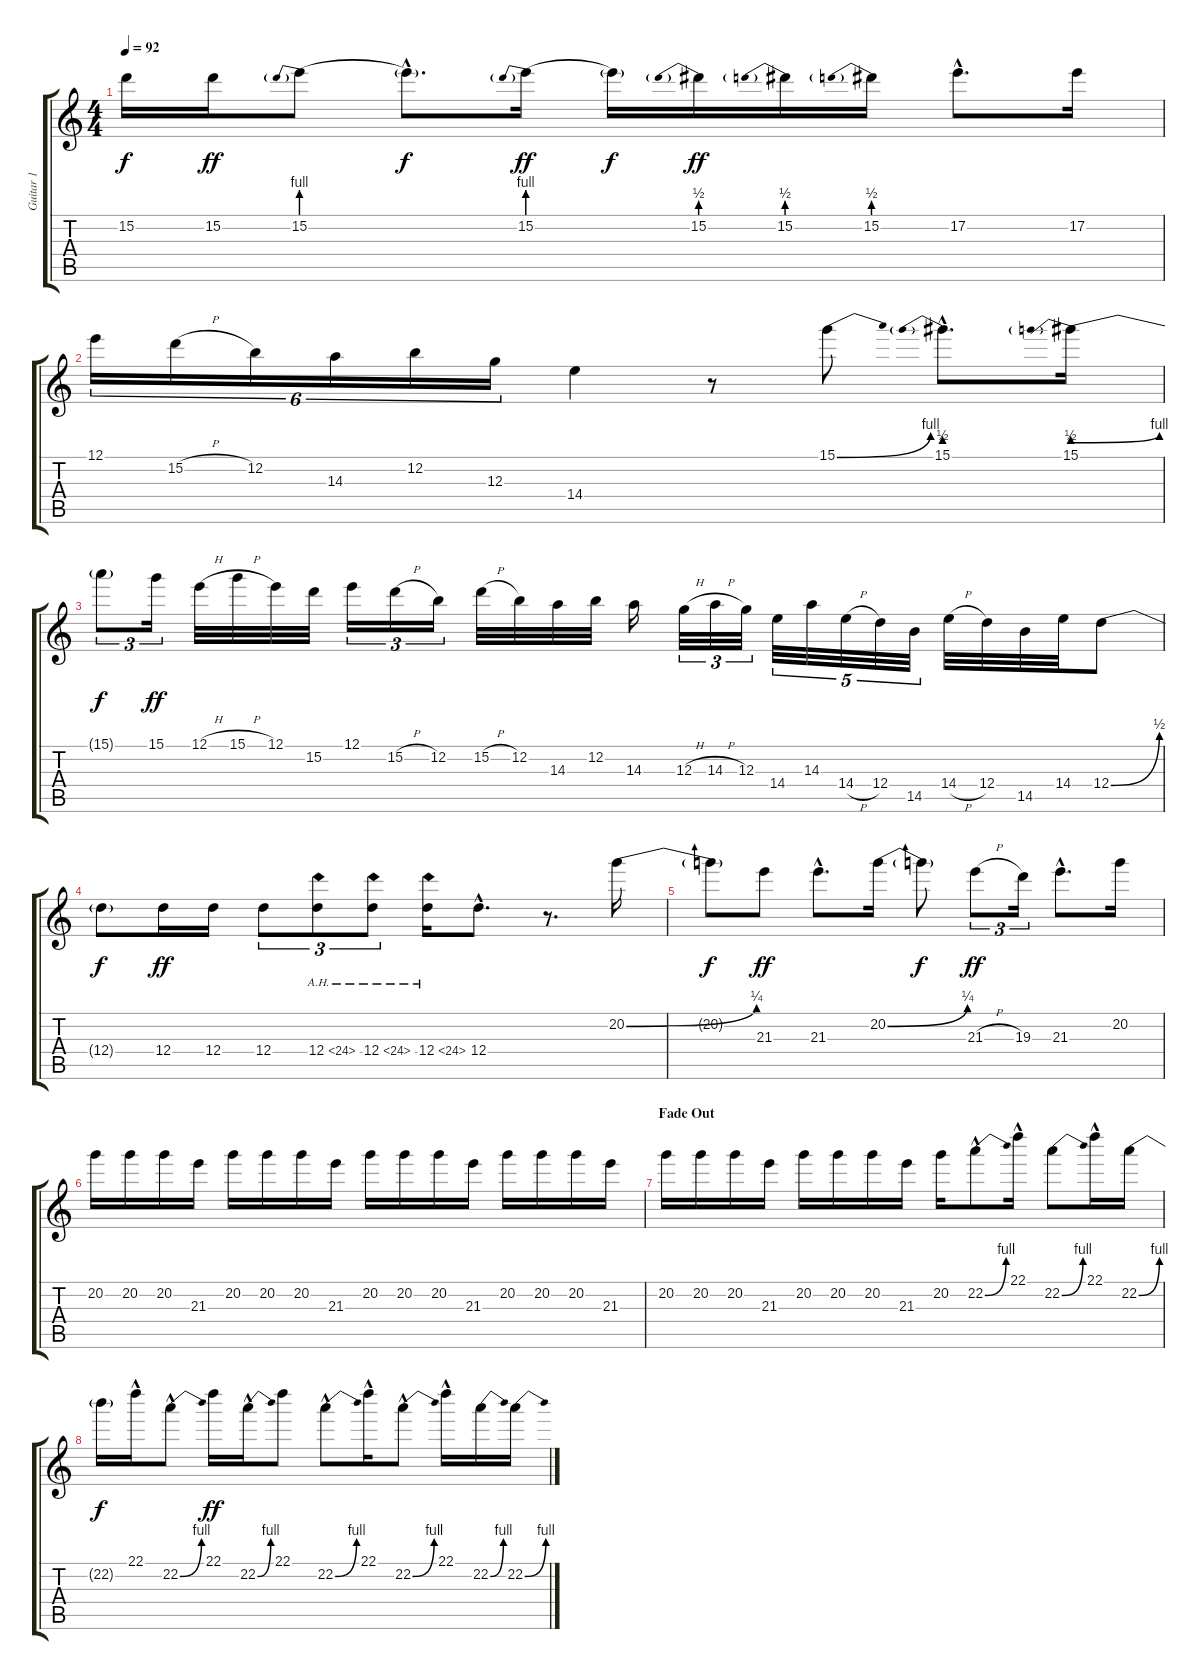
\track ("Guitar 1" "Guitar 1") {instrument overdrivenguitar}
\staff {score tabs}
\tuning (E4 B3 G3 D3 A2 E2) {hide}
\ts (4 4)
\tempo 92
\clef g2
\ks c
15.2{t}.16{dy f} 15.2.16{dy ff} 15.2{be (prebend 0 4 60 4)}.8 15.2{hac t}.8{d dy f} 15.2{be (prebend 0 4 60 4)}.16{dy ff} 15.2{t}.16{dy f} 15.2{be (prebend 0 2 60 2)}.16{dy ff} 15.2{be (prebend 0 2 60 2)}.16 15.2{be (prebend 0 2 60 2)}.16 17.2{hac}.8{d} 17.2.16 |
12.1.16{tu (6 4)} 15.2{h}.16{tu (6 4)} 12.2.16{tu (6 4)} 14.3.16{tu (6 4)} 12.2.16{tu (6 4)} 12.3.16{tu (6 4)} 14.4.4 r.8 15.1{be (bend 0 0 60 4)}.8 15.1{be (prebend 0 2 60 2) hac}.8{d} 15.1{be (prebendbend 0 2 60 4)}.16 |
15.1{t}.8{tu (3 2) dy f} 15.1.16{tu (3 2) dy ff} 12.1{h}.32 15.1{h}.32 12.1.32 15.2.32 12.1.16{tu (3 2)} 15.2{h}.16{tu (3 2)} 12.2.16{tu (3 2)} 15.2{h}.32 12.2.32 14.3.32 12.2.32 14.3.16 12.3{h}.32{tu (3 2)} 14.3{h}.32{tu (3 2)} 12.3.32{tu (3 2)} 14.4.32{tu (5 4)} 14.3.32{tu (5 4)} 14.4{h}.32{tu (5 4)} 12.4.32{tu (5 4)} 14.5.32{tu (5 4)} 14.4{h}.32 12.4.32 14.5.32 14.4.32 12.4{be (bend 0 0 60 2)}.8 |
12.4{t}.8{dy f} 12.4.16{dy ff} 12.4.16 12.4.8{tu (3 2)} 12.4{ah 12}.8{tu (3 2)} 12.4{ah 12}.8{tu (3 2)} 12.4{ah 12}.16 12.4{hac}.8{d} r.8{d} 20.2{be (bend 0 0 60 1)}.16 |
20.2{t}.8{dy f} 21.3.8{dy ff} 21.3{hac}.8{d} 20.2{be (bend 0 0 60 1)}.16 20.2{t}.8{dy f} 21.3{h}.8{tu (3 2) dy ff} 19.3.16{tu (3 2)} 21.3{hac}.8{d} 20.2.16 |
20.2.16 20.2.16 20.2.16 21.3.16 20.2.16 20.2.16 20.2.16 21.3.16 20.2.16 20.2.16 20.2.16 21.3.16 20.2.16 20.2.16 20.2.16 21.3.16 |
\section ("" "Fade Out")
20.2.16{volume 8} 20.2.16 20.2.16 21.3.16 20.2.16 20.2.16 20.2.16 21.3.16 20.2.16 22.2{be (bend 0 0 60 4) hac}.8 22.1{hac}.16 22.2{be (bend 0 0 60 4)}.8 22.1{hac}.16 22.2{be (bend 0 0 60 4)}.16 |
22.2{t}.16{dy f} 22.1{hac}.16 22.2{be (bend 0 0 60 4) hac}.8 22.1.16{dy ff} 22.2{be (bend 0 0 60 4) hac}.16 22.1.8 22.2{be (bend 0 0 60 4) hac}.8 22.1{hac}.16 22.2{be (bend 0 0 60 4) hac}.8 22.1{hac}.16 22.2{be (bend 0 0 60 4)}.16 22.2{be (bend 0 0 60 4)}.16
